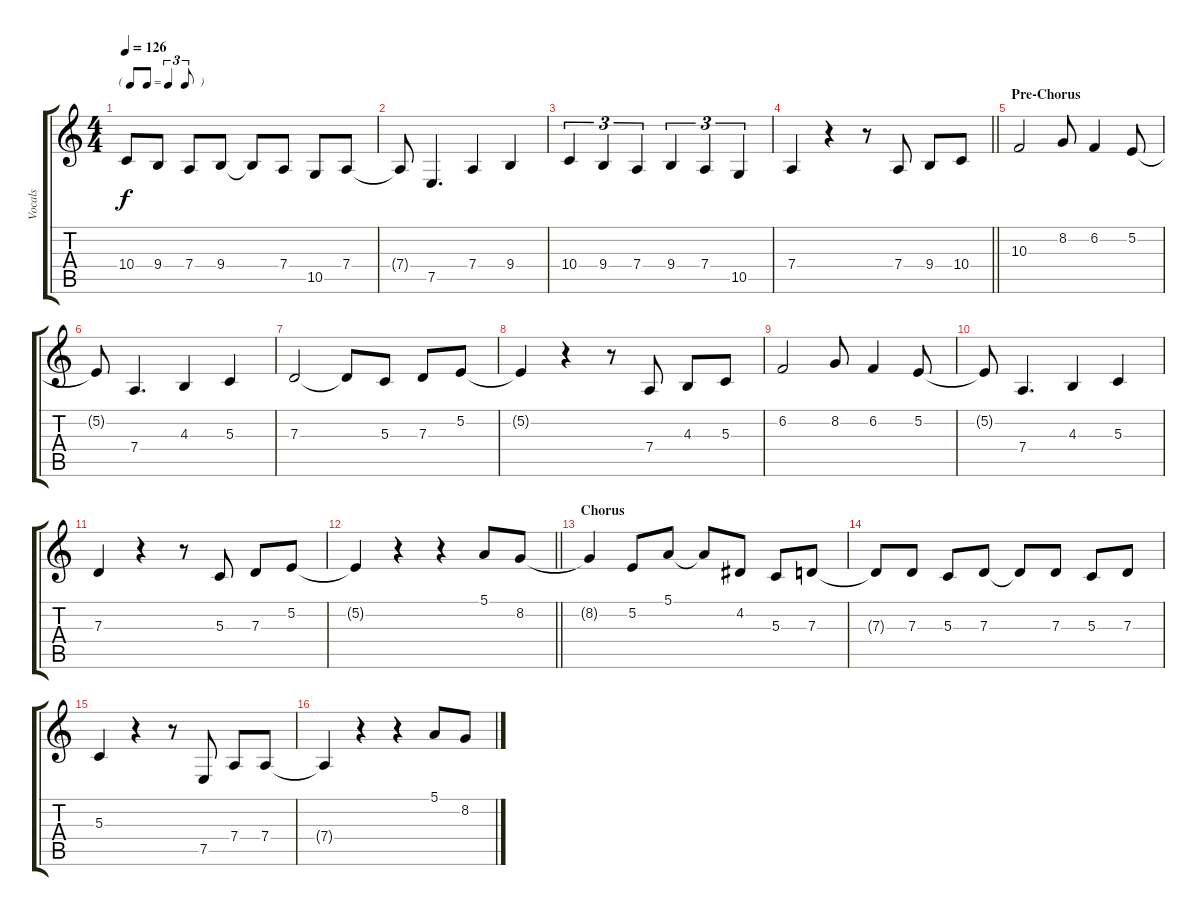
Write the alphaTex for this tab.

\track ("Vocals" "Vocals") {instrument clarinet}
\staff {score tabs}
\tuning (E4 B3 G3 D3 A2 E2) {hide}
\ts (4 4)
\tf triplet8th
\tempo 126
\clef g2
\ks c
10.4.8{dy f} 9.4.8 7.4.8 9.4.8 9.4{t}.8 7.4.8 10.5.8 7.4.8 |
7.4{t}.8 7.5.4{d} 7.4.4 9.4.4 |
10.4.4{tu (3 2)} 9.4.4{tu (3 2)} 7.4.4{tu (3 2)} 9.4.4{tu (3 2)} 7.4.4{tu (3 2)} 10.5.4{tu (3 2)} |
\barLineRight lightlight
7.4.4 r.4 r.8 7.4.8 9.4.8 10.4.8 |
\section ("" "Pre-Chorus")
10.3.2 8.2.8 6.2.4 5.2.8 |
5.2{t}.8 7.4.4{d} 4.3.4 5.3.4 |
7.3.2 7.3{t}.8 5.3.8 7.3.8 5.2.8 |
5.2{t}.4 r.4 r.8 7.4.8 4.3.8 5.3.8 |
6.2.2 8.2.8 6.2.4 5.2.8 |
5.2{t}.8 7.4.4{d} 4.3.4 5.3.4 |
7.3.4 r.4 r.8 5.3.8 7.3.8 5.2.8 |
\barLineRight lightlight
5.2{t}.4 r.4 r.4 5.1.8 8.2.8 |
\section ("" "Chorus")
8.2{t}.4 5.2.8 5.1.8 5.1{t}.8 4.2.8 5.3.8 7.3.8 |
7.3{t}.8 7.3.8 5.3.8 7.3.8 7.3{t}.8 7.3.8 5.3.8 7.3.8 |
5.3.4 r.4 r.8 7.5.8 7.4.8 7.4.8 |
7.4{t}.4 r.4 r.4 5.1.8 8.2.8
